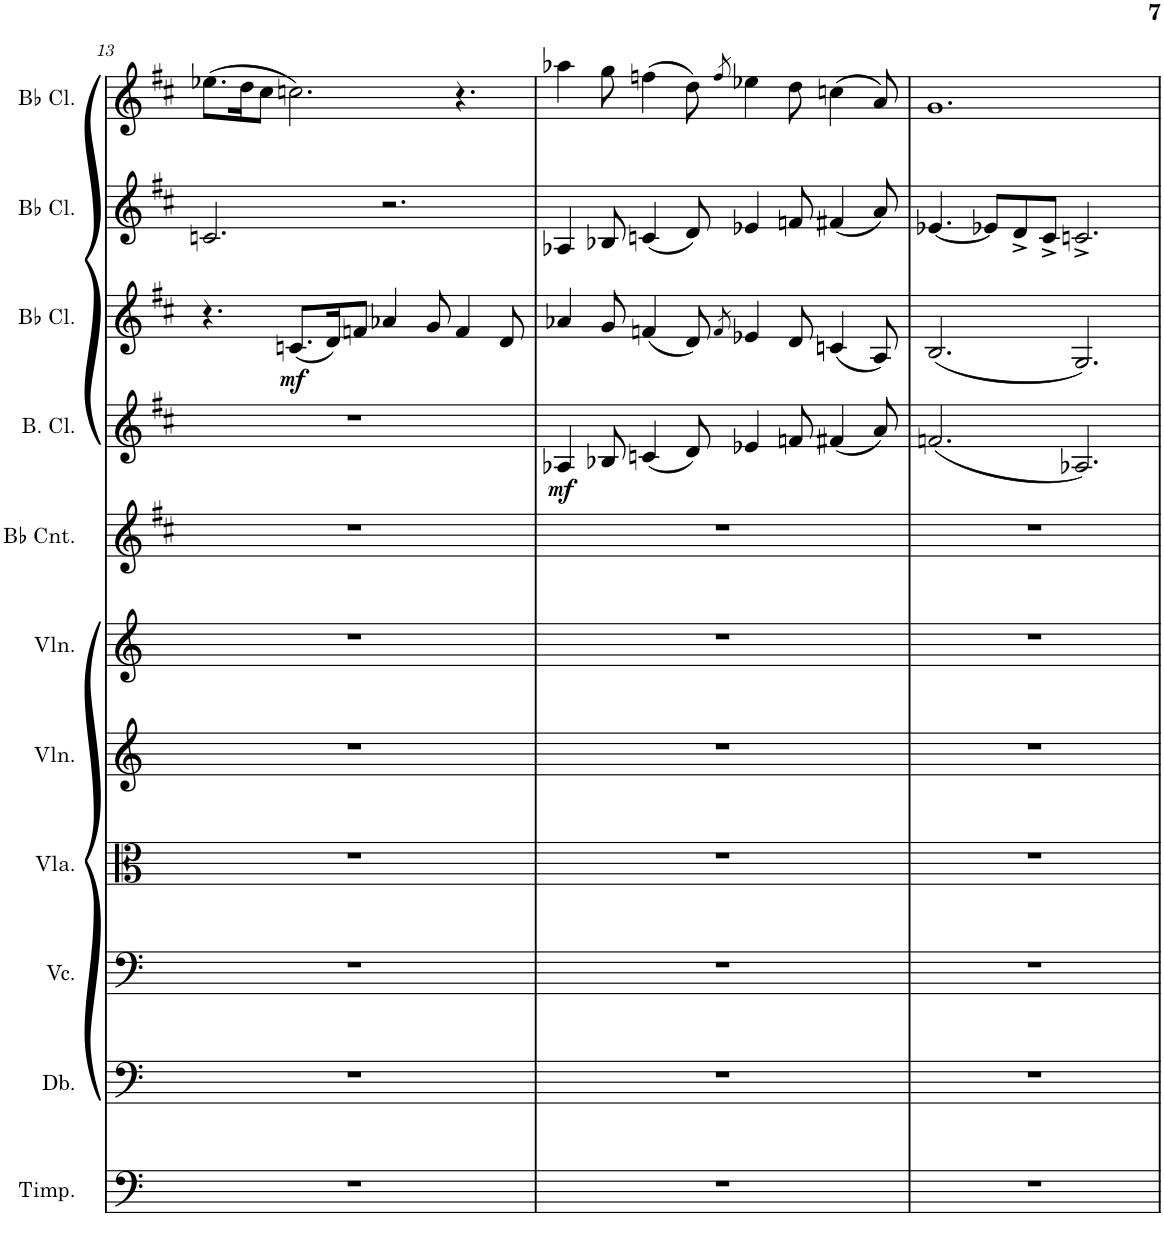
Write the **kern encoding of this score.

**kern	**kern	**kern	**kern	**kern	**kern	**kern	**kern	**dynam	**kern	**dynam	**kern	**kern
*part11	*part10	*part9	*part8	*part7	*part6	*part5	*part4	*part4	*part3	*part3	*part2	*part1
*staff11	*staff10	*staff9	*staff8	*staff7	*staff6	*staff5	*staff4	*staff4	*staff3	*staff3	*staff2	*staff1
*I"Timpani	*I"Double Bass	*I"Violoncello	*I"Viola	*I"Violin	*I"Violin	*I"Bb Cornet	*I"Bass Clarinet	*	*I"Bb Clarinet	*	*I"Bb Clarinet	*I"Bb Clarinet
*I'Timp.	*I'Db.	*I'Vc.	*I'Vla.	*I'Vln.	*I'Vln.	*I'Bb Cnt.	*I'B. Cl.	*	*I'Bb Cl.	*	*I'Bb Cl.	*I'Bb Cl.
!!LO:PB:g=z
*clefF4	*clefF4	*clefF4	*clefC3	*clefG2	*clefG2	*clefG2	*clefG2	*	*clefG2	*	*clefG2	*clefG2
*	*Trd7c12	*	*	*	*	*Trd1c2	*Trd8c14	*	*Trd1c2	*	*Trd1c2	*Trd1c2
*k[]	*k[]	*k[]	*k[]	*k[]	*k[]	*k[f#c#]	*k[f#c#]	*	*k[f#c#]	*	*k[f#c#]	*k[f#c#]
*M12/8	*M12/8	*M12/8	*M12/8	*M12/8	*M12/8	*M12/8	*M12/8	*	*M12/8	*	*M12/8	*M12/8
=13	=13	=13	=13	=13	=13	=13	=13	=13	=13	=13	=13	=13
1.r	1.r	1.r	1.r	1.r	1.r	1.r	1.r	.	4.r	.	2.cn/	(8.ee-X\L
.	.	.	.	.	.	.	.	.	.	.	.	16dd\K
.	.	.	.	.	.	.	.	.	.	.	.	8cc#\J
!	!	!	!	!	!	!	!	!	!	!LO:DY:b	!	!
.	.	.	.	.	.	.	.	.	(8.cn/L	mf	.	2.ccn\)
.	.	.	.	.	.	.	.	.	16d/K)	.	.	.
.	.	.	.	.	.	.	.	.	8fn/J	.	.	.
.	.	.	.	.	.	.	.	.	4a-X/	.	2.r	.
.	.	.	.	.	.	.	.	.	8g/	.	.	.
.	.	.	.	.	.	.	.	.	4f/	.	.	4.r
.	.	.	.	.	.	.	.	.	8d/	.	.	.
=14	=14	=14	=14	=14	=14	=14	=14	=14	=14	=14	=14	=14
!	!	!	!	!	!	!	!	!LO:DY:b	!	!	!	!
1.r	1.r	1.r	1.r	1.r	1.r	1.r	4A-X/	mf	4a-X/	.	4A-X/	4aa-X\
.	.	.	.	.	.	.	8B-X/	.	8g/	.	8B-X/	8gg\
.	.	.	.	.	.	.	(4cn/	.	(4fn/	.	(4cn/	(4ffn\
.	.	.	.	.	.	.	8d/)	.	8d/)	.	8d/)	8dd\)
.	.	.	.	.	.	.	.	.	8qf/	.	.	8qff/
.	.	.	.	.	.	.	4e-X/	.	4e-X/	.	4e-X/	4ee-X\
.	.	.	.	.	.	.	8fn/	.	8d/	.	8fn/	8dd\
.	.	.	.	.	.	.	(4f#X/	.	(4cn/	.	(4f#X/	(4ccn\
.	.	.	.	.	.	.	8a/)	.	8A/)	.	8a/)	8a/)
=15	=15	=15	=15	=15	=15	=15	=15	=15	=15	=15	=15	=15
1.r	1.r	1.r	1.r	1.r	1.r	1.r	(2.fn/	.	(2.B/	.	[4.e-X/	1.g
.	.	.	.	.	.	.	.	.	.	.	8e-X/L]	.
.	.	.	.	.	.	.	.	.	.	.	8d^/	.
.	.	.	.	.	.	.	.	.	.	.	8c#^/J	.
.	.	.	.	.	.	.	2.A-X/)	.	2.G/)	.	2.cn^/	.
=	=	=	=	=	=	=	=	=	=	=	=	=
*-	*-	*-	*-	*-	*-	*-	*-	*-	*-	*-	*-	*-
